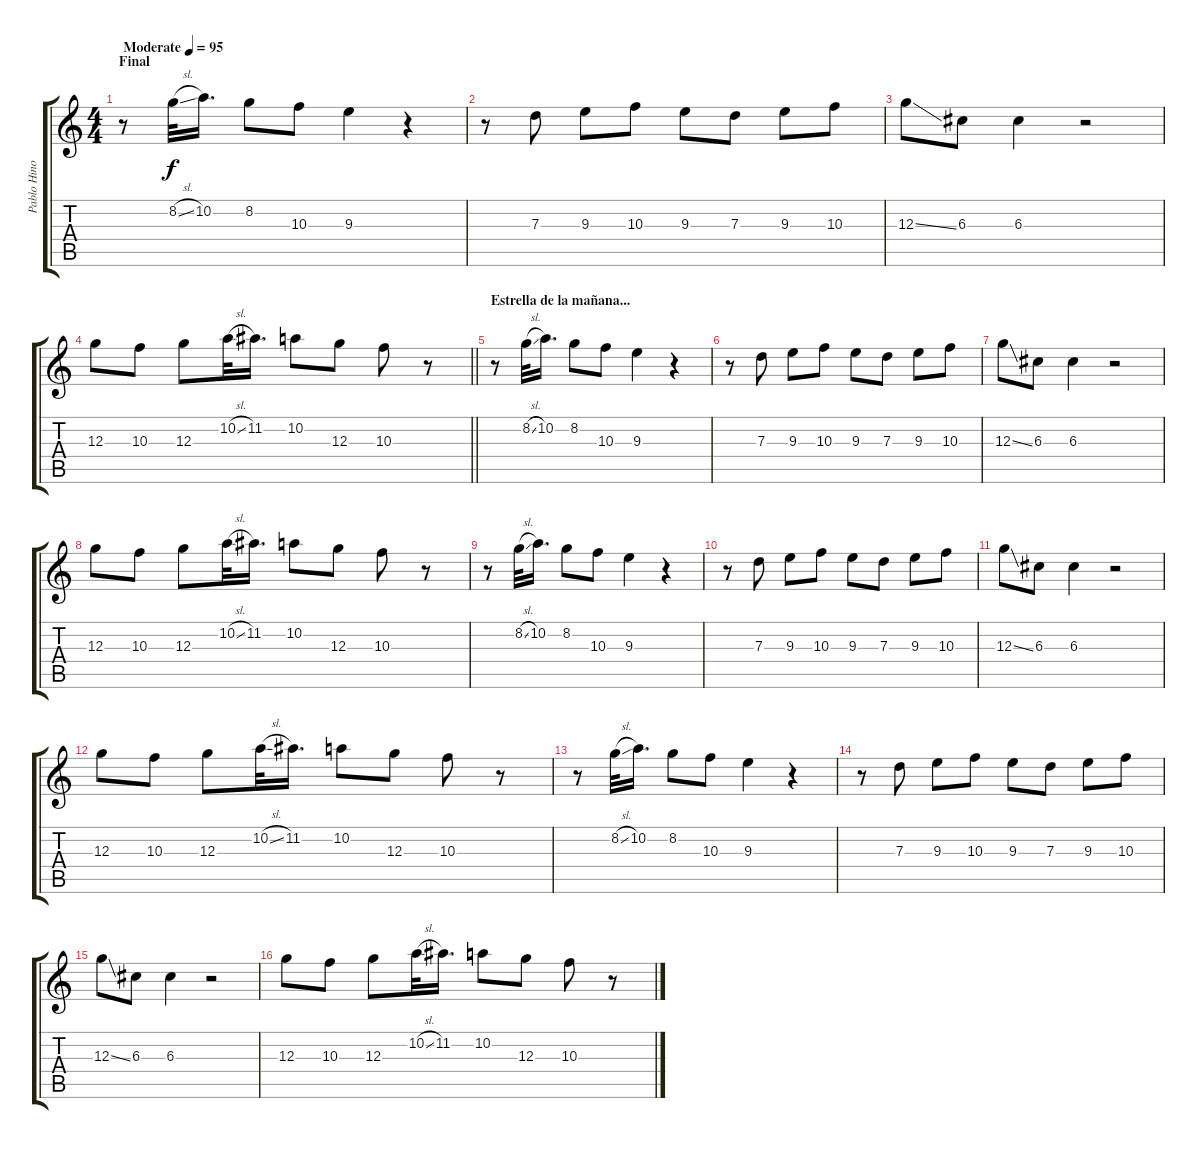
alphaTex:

\track ("Pablo Hinojos-Gonzales" "Pablo Hino") {instrument acousticguitarsteel}
\staff {score tabs}
\tuning (E4 B3 G3 D3 A2 E2) {hide}
\ts (4 4)
\section ("" "Final")
\tempo (95 "Moderate")
\clef g2
\ks c
r.8{dy f instrument acousticguitarsteel} 8.2{sl}.32 10.2.16{d} 8.2.8 10.3.8 9.3.4 r.4 |
r.8 7.3.8 9.3.8 10.3.8 9.3.8 7.3.8 9.3.8 10.3.8 |
12.3{ss}.8 6.3.8 6.3.4 r.2 |
\barLineRight lightlight
12.3.8 10.3.8 12.3.8 10.2{sl}.32 11.2.16{d} 10.2.8 12.3.8 10.3.8 r.8 |
\section ("" "Estrella de la mañana...")
r.8 8.2{sl}.32 10.2.16{d} 8.2.8 10.3.8 9.3.4 r.4 |
r.8 7.3.8 9.3.8 10.3.8 9.3.8 7.3.8 9.3.8 10.3.8 |
12.3{ss}.8 6.3.8 6.3.4 r.2 |
12.3.8 10.3.8 12.3.8 10.2{sl}.32 11.2.16{d} 10.2.8 12.3.8 10.3.8 r.8 |
r.8 8.2{sl}.32 10.2.16{d} 8.2.8 10.3.8 9.3.4 r.4 |
r.8 7.3.8 9.3.8 10.3.8 9.3.8 7.3.8 9.3.8 10.3.8 |
12.3{ss}.8 6.3.8 6.3.4 r.2 |
12.3.8 10.3.8 12.3.8 10.2{sl}.32 11.2.16{d} 10.2.8 12.3.8 10.3.8 r.8 |
r.8 8.2{sl}.32 10.2.16{d} 8.2.8 10.3.8 9.3.4 r.4 |
r.8 7.3.8 9.3.8 10.3.8 9.3.8 7.3.8 9.3.8 10.3.8 |
12.3{ss}.8 6.3.8 6.3.4 r.2 |
12.3.8 10.3.8 12.3.8 10.2{sl}.32 11.2.16{d} 10.2.8 12.3.8 10.3.8 r.8
